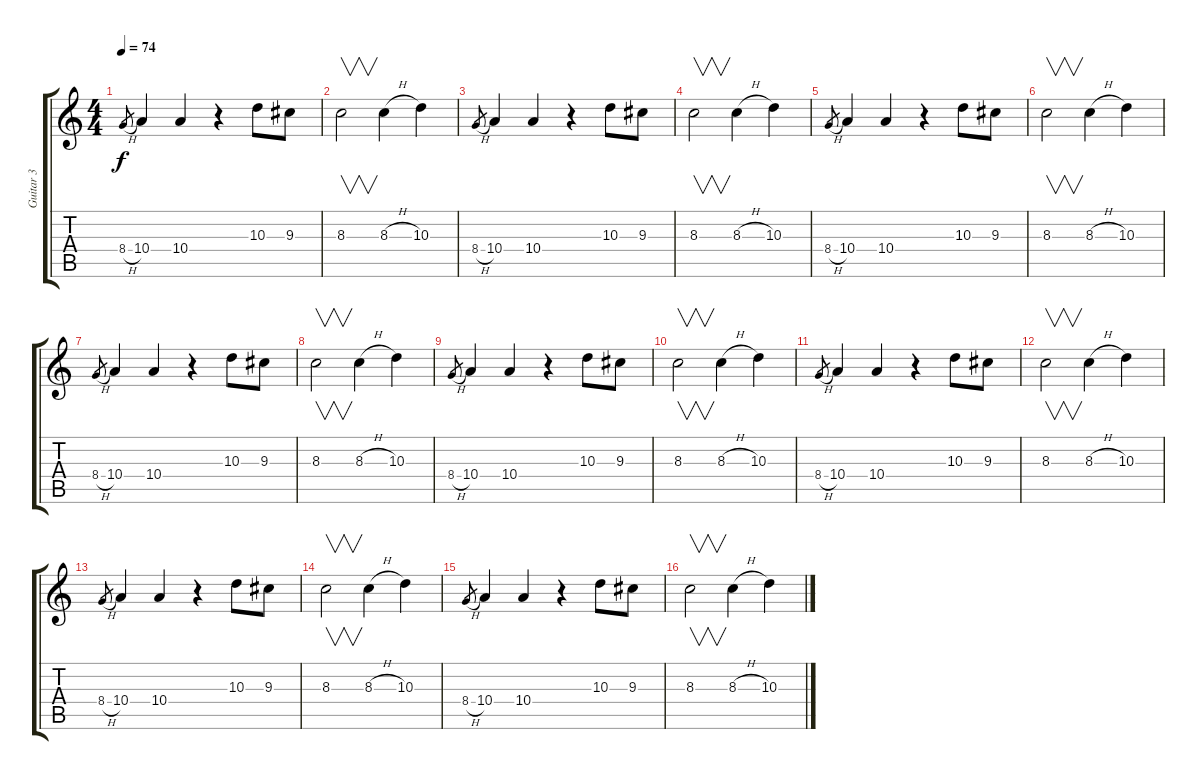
\track ("Guitar 3" "Guitar 3") {instrument distortionguitar}
\staff {score tabs}
\tuning (Db4 Ab3 E3 B2 Gb2 Db2) {hide}
\ts (4 4)
\tempo 74
\clef g2
\ks c
8.4{h}.8{gr dy f} 10.4.4 10.4.4 r.4 10.3.8 9.3.8 |
8.3.2{v} 8.3{h}.4 10.3.4 |
8.4{h}.8{gr} 10.4.4 10.4.4 r.4 10.3.8 9.3.8 |
8.3.2{v} 8.3{h}.4 10.3.4 |
8.4{h}.8{gr} 10.4.4 10.4.4 r.4 10.3.8 9.3.8 |
8.3.2{v} 8.3{h}.4 10.3.4 |
8.4{h}.8{gr} 10.4.4 10.4.4 r.4 10.3.8 9.3.8 |
8.3.2{v} 8.3{h}.4 10.3.4 |
8.4{h}.8{gr} 10.4.4 10.4.4 r.4 10.3.8 9.3.8 |
8.3.2{v} 8.3{h}.4 10.3.4 |
8.4{h}.8{gr} 10.4.4 10.4.4 r.4 10.3.8 9.3.8 |
8.3.2{v} 8.3{h}.4 10.3.4 |
8.4{h}.8{gr} 10.4.4 10.4.4 r.4 10.3.8 9.3.8 |
8.3.2{v} 8.3{h}.4 10.3.4 |
8.4{h}.8{gr} 10.4.4 10.4.4 r.4 10.3.8 9.3.8 |
8.3.2{v} 8.3{h}.4 10.3.4
